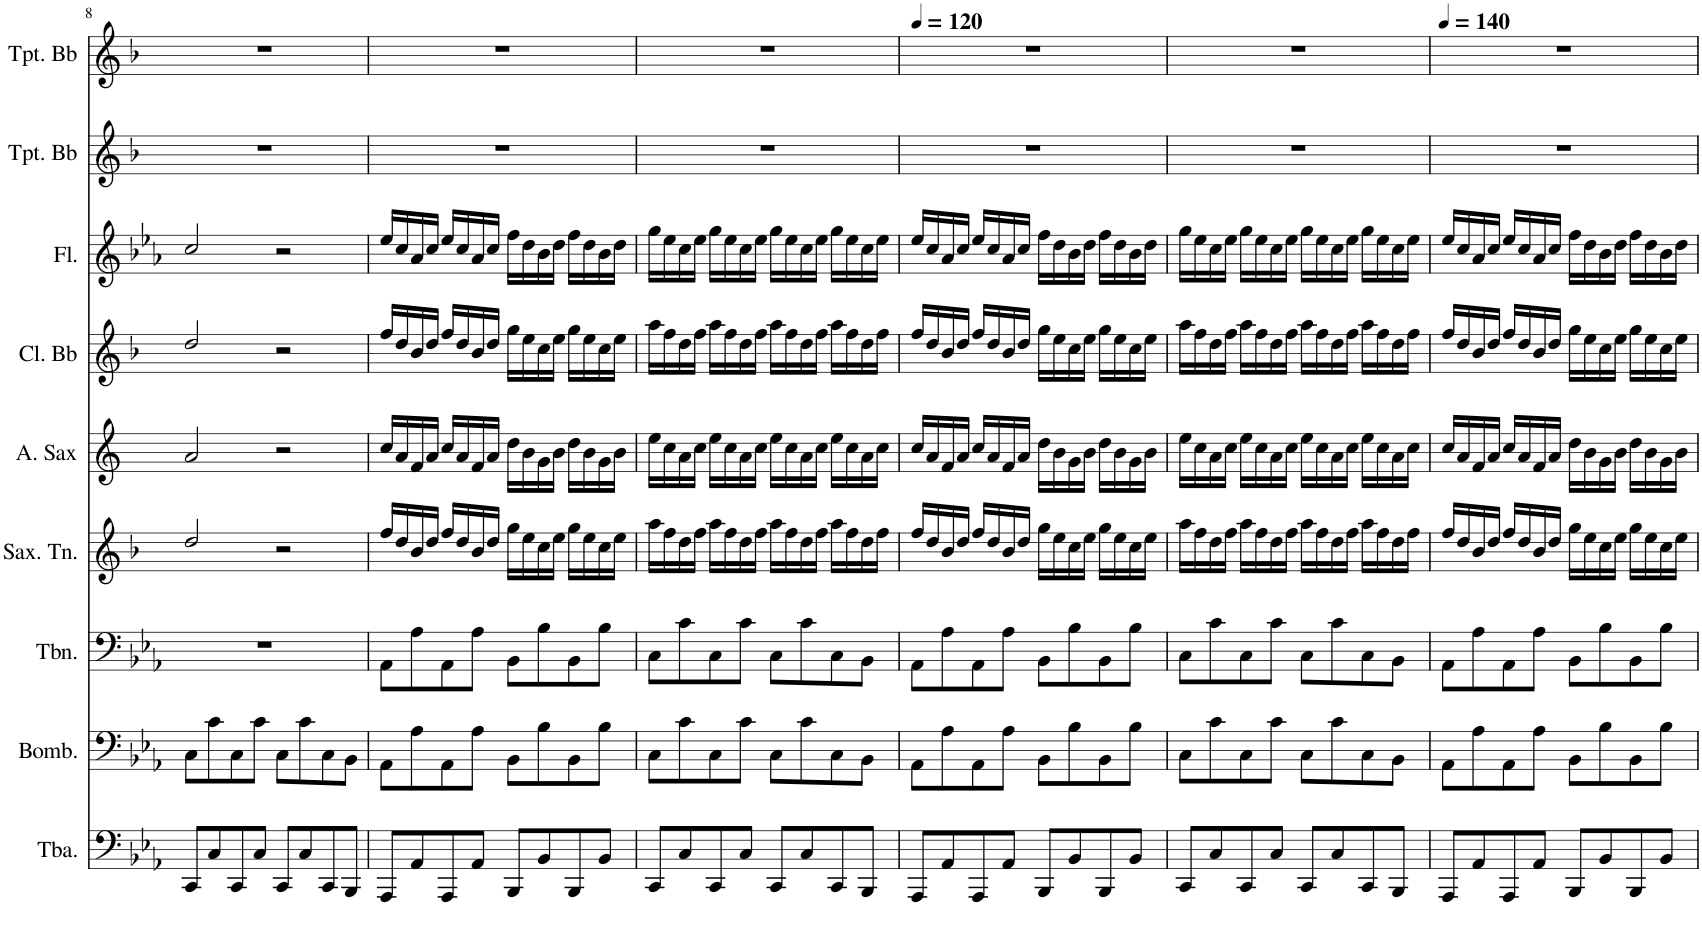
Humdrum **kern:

**kern	**kern	**kern	**kern	**kern	**kern	**kern	**kern	**kern
*part9	*part8	*part7	*part6	*part5	*part4	*part3	*part2	*part1
*staff9	*staff8	*staff7	*staff6	*staff5	*staff4	*staff3	*staff2	*staff1
*I"Tuba	*I"Bombardino	*I"Trombone	*I"Saxofone Tenor	*I"Saxofone Alto	*I"Clarineta Bb	*I"Flauta	*I"Trompete 2	*I"Trompete Bb
*I'Tba.	*I'Bomb.	*I'Tbn.	*I'Sax. Tn.	*	*I'Cl. Bb	*I'Fl.	*	*I'Tpt. Bb
!!LO:PB:g=z
*clefF4	*clefF4	*clefF4	*clefG2	*clefG2	*clefG2	*clefG2	*clefG2	*clefG2
*	*	*	*Trd8c14	*Trd5c9	*Trd1c2	*	*Trd1c2	*Trd1c2
*k[b-e-a-]	*k[b-e-a-]	*k[b-e-a-]	*k[b-]	*k[]	*k[b-]	*k[b-e-a-]	*k[b-]	*k[b-]
*M4/4	*M4/4	*M4/4	*M4/4	*M4/4	*M4/4	*M4/4	*M4/4	*M4/4
=8	=8	=8	=8	=8	=8	=8	=8	=8
8CC/L	8C\L	1r	2dd/	2a/	2dd/	2cc/	1r	1r
8C/	8c\	.	.	.	.	.	.	.
8CC/	8C\	.	.	.	.	.	.	.
8C/J	8c\J	.	.	.	.	.	.	.
8CC/L	8C\L	.	2r	2r	2r	2r	.	.
8C/	8c\	.	.	.	.	.	.	.
8CC/	8C\	.	.	.	.	.	.	.
8BBB-/J	8BB-\J	.	.	.	.	.	.	.
=9	=9	=9	=9	=9	=9	=9	=9	=9
8AAA-/L	8AA-\L	8AA-\L	16ff/LL	16cc/LL	16ff/LL	16ee-/LL	1r	1r
.	.	.	16dd/	16a/	16dd/	16cc/	.	.
8AA-/	8A-\	8A-\	16b-/	16f/	16b-/	16a-/	.	.
.	.	.	16dd/JJ	16a/JJ	16dd/JJ	16cc/JJ	.	.
8AAA-/	8AA-\	8AA-\	16ff/LL	16cc/LL	16ff/LL	16ee-/LL	.	.
.	.	.	16dd/	16a/	16dd/	16cc/	.	.
8AA-/J	8A-\J	8A-\J	16b-/	16f/	16b-/	16a-/	.	.
.	.	.	16dd/JJ	16a/JJ	16dd/JJ	16cc/JJ	.	.
8BBB-/L	8BB-\L	8BB-\L	16gg\LL	16dd\LL	16gg\LL	16ff\LL	.	.
.	.	.	16ee\	16b\	16ee\	16dd\	.	.
8BB-/	8B-\	8B-\	16cc\	16g\	16cc\	16b-\	.	.
.	.	.	16ee\JJ	16b\JJ	16ee\JJ	16dd\JJ	.	.
8BBB-/	8BB-\	8BB-\	16gg\LL	16dd\LL	16gg\LL	16ff\LL	.	.
.	.	.	16ee\	16b\	16ee\	16dd\	.	.
8BB-/J	8B-\J	8B-\J	16cc\	16g\	16cc\	16b-\	.	.
.	.	.	16ee\JJ	16b\JJ	16ee\JJ	16dd\JJ	.	.
=10	=10	=10	=10	=10	=10	=10	=10	=10
8CC/L	8C\L	8C\L	16aa\LL	16ee\LL	16aa\LL	16gg\LL	1r	1r
.	.	.	16ff\	16cc\	16ff\	16ee-\	.	.
8C/	8c\	8c\	16dd\	16a\	16dd\	16cc\	.	.
.	.	.	16ff\JJ	16cc\JJ	16ff\JJ	16ee-\JJ	.	.
8CC/	8C\	8C\	16aa\LL	16ee\LL	16aa\LL	16gg\LL	.	.
.	.	.	16ff\	16cc\	16ff\	16ee-\	.	.
8C/J	8c\J	8c\J	16dd\	16a\	16dd\	16cc\	.	.
.	.	.	16ff\JJ	16cc\JJ	16ff\JJ	16ee-\JJ	.	.
8CC/L	8C\L	8C\L	16aa\LL	16ee\LL	16aa\LL	16gg\LL	.	.
.	.	.	16ff\	16cc\	16ff\	16ee-\	.	.
8C/	8c\	8c\	16dd\	16a\	16dd\	16cc\	.	.
.	.	.	16ff\JJ	16cc\JJ	16ff\JJ	16ee-\JJ	.	.
8CC/	8C\	8C\	16aa\LL	16ee\LL	16aa\LL	16gg\LL	.	.
.	.	.	16ff\	16cc\	16ff\	16ee-\	.	.
8BBB-/J	8BB-\J	8BB-\J	16dd\	16a\	16dd\	16cc\	.	.
.	.	.	16ff\JJ	16cc\JJ	16ff\JJ	16ee-\JJ	.	.
=11	=11	=11	=11	=11	=11	=11	=11	=11
*	*	*	*	*	*	*	*	*MM120
8AAA-/L	8AA-\L	8AA-\L	16ff/LL	16cc/LL	16ff/LL	16ee-/LL	1r	1r
.	.	.	16dd/	16a/	16dd/	16cc/	.	.
8AA-/	8A-\	8A-\	16b-/	16f/	16b-/	16a-/	.	.
.	.	.	16dd/JJ	16a/JJ	16dd/JJ	16cc/JJ	.	.
8AAA-/	8AA-\	8AA-\	16ff/LL	16cc/LL	16ff/LL	16ee-/LL	.	.
.	.	.	16dd/	16a/	16dd/	16cc/	.	.
8AA-/J	8A-\J	8A-\J	16b-/	16f/	16b-/	16a-/	.	.
.	.	.	16dd/JJ	16a/JJ	16dd/JJ	16cc/JJ	.	.
8BBB-/L	8BB-\L	8BB-\L	16gg\LL	16dd\LL	16gg\LL	16ff\LL	.	.
.	.	.	16ee\	16b\	16ee\	16dd\	.	.
8BB-/	8B-\	8B-\	16cc\	16g\	16cc\	16b-\	.	.
.	.	.	16ee\JJ	16b\JJ	16ee\JJ	16dd\JJ	.	.
8BBB-/	8BB-\	8BB-\	16gg\LL	16dd\LL	16gg\LL	16ff\LL	.	.
.	.	.	16ee\	16b\	16ee\	16dd\	.	.
8BB-/J	8B-\J	8B-\J	16cc\	16g\	16cc\	16b-\	.	.
.	.	.	16ee\JJ	16b\JJ	16ee\JJ	16dd\JJ	.	.
=12	=12	=12	=12	=12	=12	=12	=12	=12
8CC/L	8C\L	8C\L	16aa\LL	16ee\LL	16aa\LL	16gg\LL	1r	1r
.	.	.	16ff\	16cc\	16ff\	16ee-\	.	.
8C/	8c\	8c\	16dd\	16a\	16dd\	16cc\	.	.
.	.	.	16ff\JJ	16cc\JJ	16ff\JJ	16ee-\JJ	.	.
8CC/	8C\	8C\	16aa\LL	16ee\LL	16aa\LL	16gg\LL	.	.
.	.	.	16ff\	16cc\	16ff\	16ee-\	.	.
8C/J	8c\J	8c\J	16dd\	16a\	16dd\	16cc\	.	.
.	.	.	16ff\JJ	16cc\JJ	16ff\JJ	16ee-\JJ	.	.
8CC/L	8C\L	8C\L	16aa\LL	16ee\LL	16aa\LL	16gg\LL	.	.
.	.	.	16ff\	16cc\	16ff\	16ee-\	.	.
8C/	8c\	8c\	16dd\	16a\	16dd\	16cc\	.	.
.	.	.	16ff\JJ	16cc\JJ	16ff\JJ	16ee-\JJ	.	.
8CC/	8C\	8C\	16aa\LL	16ee\LL	16aa\LL	16gg\LL	.	.
.	.	.	16ff\	16cc\	16ff\	16ee-\	.	.
8BBB-/J	8BB-\J	8BB-\J	16dd\	16a\	16dd\	16cc\	.	.
.	.	.	16ff\JJ	16cc\JJ	16ff\JJ	16ee-\JJ	.	.
=13	=13	=13	=13	=13	=13	=13	=13	=13
*	*	*	*	*	*	*	*	*MM140
8AAA-/L	8AA-\L	8AA-\L	16ff/LL	16cc/LL	16ff/LL	16ee-/LL	1r	1r
.	.	.	16dd/	16a/	16dd/	16cc/	.	.
8AA-/	8A-\	8A-\	16b-/	16f/	16b-/	16a-/	.	.
.	.	.	16dd/JJ	16a/JJ	16dd/JJ	16cc/JJ	.	.
8AAA-/	8AA-\	8AA-\	16ff/LL	16cc/LL	16ff/LL	16ee-/LL	.	.
.	.	.	16dd/	16a/	16dd/	16cc/	.	.
8AA-/J	8A-\J	8A-\J	16b-/	16f/	16b-/	16a-/	.	.
.	.	.	16dd/JJ	16a/JJ	16dd/JJ	16cc/JJ	.	.
8BBB-/L	8BB-\L	8BB-\L	16gg\LL	16dd\LL	16gg\LL	16ff\LL	.	.
.	.	.	16ee\	16b\	16ee\	16dd\	.	.
8BB-/	8B-\	8B-\	16cc\	16g\	16cc\	16b-\	.	.
.	.	.	16ee\JJ	16b\JJ	16ee\JJ	16dd\JJ	.	.
8BBB-/	8BB-\	8BB-\	16gg\LL	16dd\LL	16gg\LL	16ff\LL	.	.
.	.	.	16ee\	16b\	16ee\	16dd\	.	.
8BB-/J	8B-\J	8B-\J	16cc\	16g\	16cc\	16b-\	.	.
.	.	.	16ee\JJ	16b\JJ	16ee\JJ	16dd\JJ	.	.
=	=	=	=	=	=	=	=	=
*-	*-	*-	*-	*-	*-	*-	*-	*-
